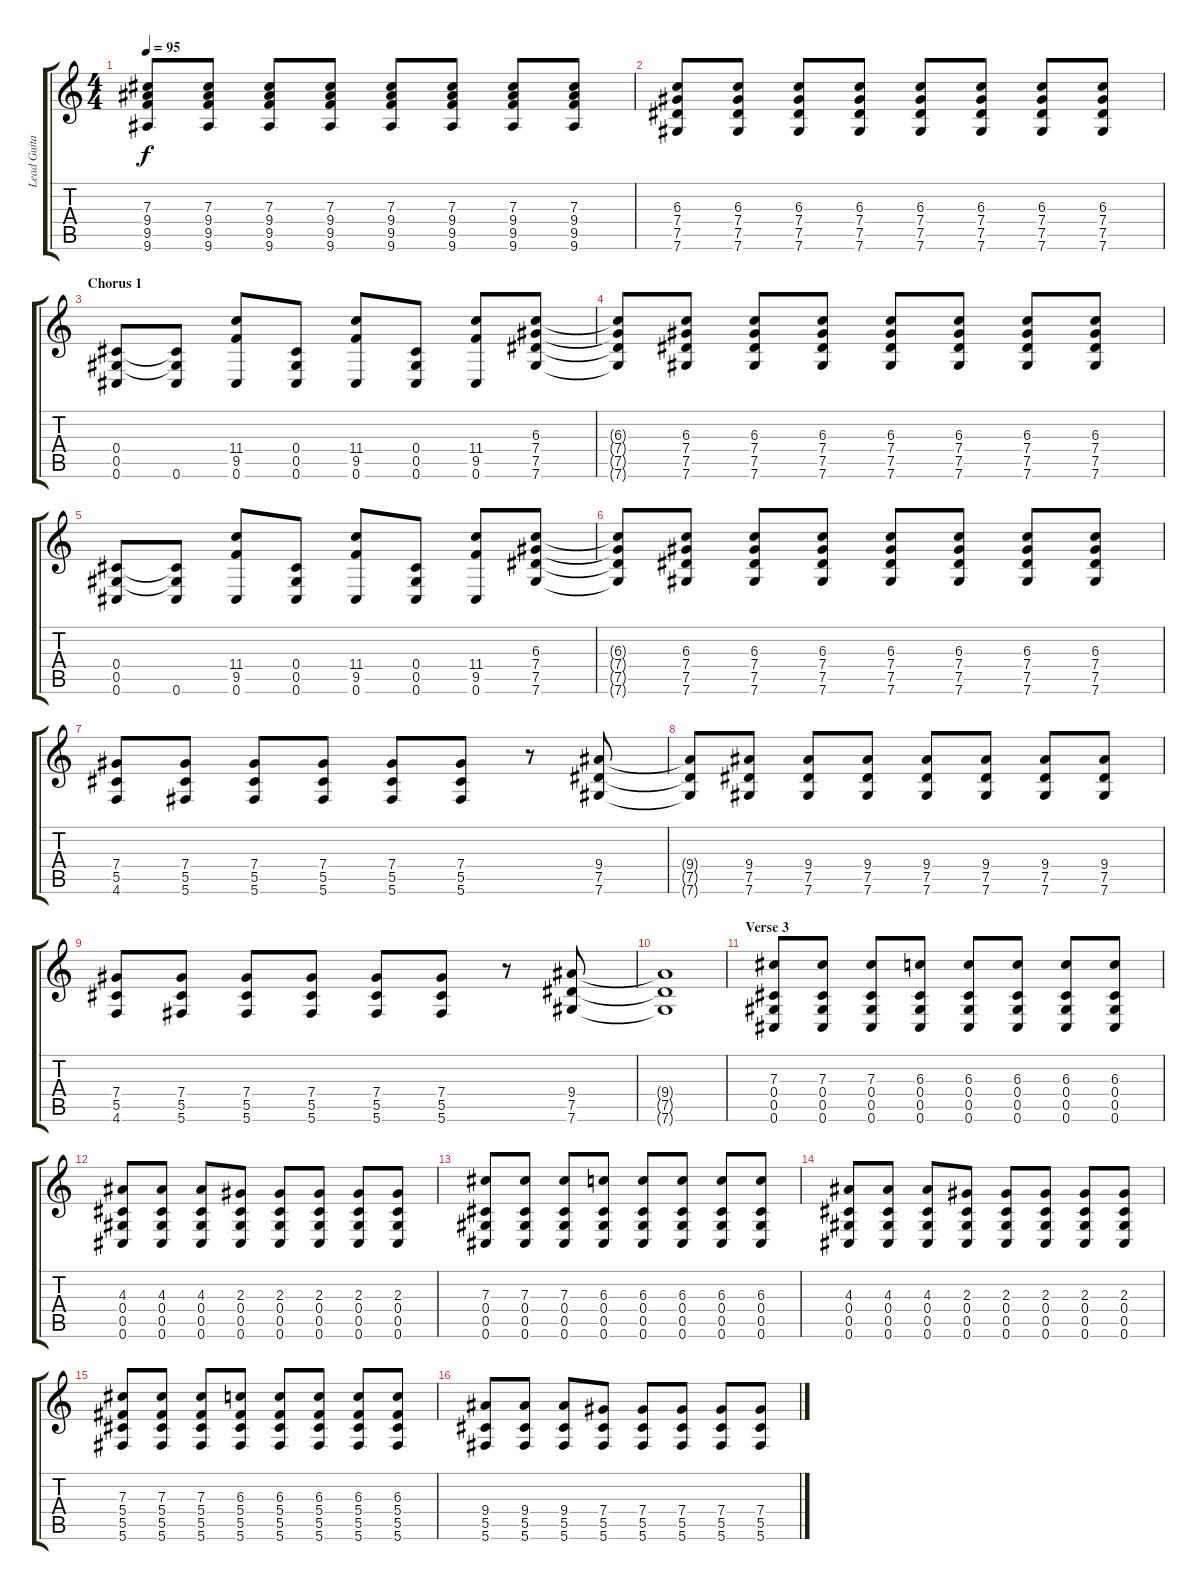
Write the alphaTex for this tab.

\track ("Lead Guitar" "Lead Guita") {instrument electricguitarjazz}
\staff {score tabs}
\tuning (Eb4 Bb3 Gb3 Db3 Ab2 Db2) {hide}
\ts (4 4)
\tempo 95
\clef g2
\ks c
(7.3 9.4 9.5 9.6).8{dy f} (7.3 9.4 9.5 9.6).8 (7.3 9.4 9.5 9.6).8 (7.3 9.4 9.5 9.6).8 (7.3 9.4 9.5 9.6).8 (7.3 9.4 9.5 9.6).8 (7.3 9.4 9.5 9.6).8 (7.3 9.4 9.5 9.6).8 |
(6.3 7.4 7.5 7.6).8 (6.3 7.4 7.5 7.6).8 (6.3 7.4 7.5 7.6).8 (6.3 7.4 7.5 7.6).8 (6.3 7.4 7.5 7.6).8 (6.3 7.4 7.5 7.6).8 (6.3 7.4 7.5 7.6).8 (6.3 7.4 7.5 7.6).8 |
\section ("" "Chorus 1")
(0.4 0.5 0.6).8 (0.4{t} 0.5{t} 0.6).8 (11.4 9.5 0.6).8 (0.4 0.5 0.6).8 (11.4 9.5 0.6).8 (0.4 0.5 0.6).8 (11.4 9.5 0.6).8 (6.3 7.4 7.5 7.6).8 |
(6.3{t} 7.4{t} 7.5{t} 7.6{t}).8 (6.3 7.4 7.5 7.6).8 (6.3 7.4 7.5 7.6).8 (6.3 7.4 7.5 7.6).8 (6.3 7.4 7.5 7.6).8 (6.3 7.4 7.5 7.6).8 (6.3 7.4 7.5 7.6).8 (6.3 7.4 7.5 7.6).8 |
(0.4 0.5 0.6).8 (0.4{t} 0.5{t} 0.6).8 (11.4 9.5 0.6).8 (0.4 0.5 0.6).8 (11.4 9.5 0.6).8 (0.4 0.5 0.6).8 (11.4 9.5 0.6).8 (6.3 7.4 7.5 7.6).8 |
(6.3{t} 7.4{t} 7.5{t} 7.6{t}).8 (6.3 7.4 7.5 7.6).8 (6.3 7.4 7.5 7.6).8 (6.3 7.4 7.5 7.6).8 (6.3 7.4 7.5 7.6).8 (6.3 7.4 7.5 7.6).8 (6.3 7.4 7.5 7.6).8 (6.3 7.4 7.5 7.6).8 |
(7.4 5.5 4.6).8 (7.4 5.5 5.6).8 (7.4 5.5 5.6).8 (7.4 5.5 5.6).8 (7.4 5.5 5.6).8 (7.4 5.5 5.6).8 r.8 (9.4 7.5 7.6).8 |
(9.4{t} 7.5{t} 7.6{t}).8 (9.4 7.5 7.6).8 (9.4 7.5 7.6).8 (9.4 7.5 7.6).8 (9.4 7.5 7.6).8 (9.4 7.5 7.6).8 (9.4 7.5 7.6).8 (9.4 7.5 7.6).8 |
(7.4 5.5 4.6).8 (7.4 5.5 5.6).8 (7.4 5.5 5.6).8 (7.4 5.5 5.6).8 (7.4 5.5 5.6).8 (7.4 5.5 5.6).8 r.8 (9.4 7.5 7.6).8 |
(9.4{t} 7.5{t} 7.6{t}).1 |
\section ("" "Verse 3")
(7.3 0.4 0.5 0.6).8 (7.3 0.4 0.5 0.6).8 (7.3 0.4 0.5 0.6).8 (6.3 0.4 0.5 0.6).8 (6.3 0.4 0.5 0.6).8 (6.3 0.4 0.5 0.6).8 (6.3 0.4 0.5 0.6).8 (6.3 0.4 0.5 0.6).8 |
(4.3 0.4 0.5 0.6).8 (4.3 0.4 0.5 0.6).8 (4.3 0.4 0.5 0.6).8 (2.3 0.4 0.5 0.6).8 (2.3 0.4 0.5 0.6).8 (2.3 0.4 0.5 0.6).8 (2.3 0.4 0.5 0.6).8 (2.3 0.4 0.5 0.6).8 |
(7.3 0.4 0.5 0.6).8 (7.3 0.4 0.5 0.6).8 (7.3 0.4 0.5 0.6).8 (6.3 0.4 0.5 0.6).8 (6.3 0.4 0.5 0.6).8 (6.3 0.4 0.5 0.6).8 (6.3 0.4 0.5 0.6).8 (6.3 0.4 0.5 0.6).8 |
(4.3 0.4 0.5 0.6).8 (4.3 0.4 0.5 0.6).8 (4.3 0.4 0.5 0.6).8 (2.3 0.4 0.5 0.6).8 (2.3 0.4 0.5 0.6).8 (2.3 0.4 0.5 0.6).8 (2.3 0.4 0.5 0.6).8 (2.3 0.4 0.5 0.6).8 |
(7.3 5.4 5.5 5.6).8 (7.3 5.4 5.5 5.6).8 (7.3 5.4 5.5 5.6).8 (6.3 5.4 5.5 5.6).8 (6.3 5.4 5.5 5.6).8 (6.3 5.4 5.5 5.6).8 (6.3 5.4 5.5 5.6).8 (6.3 5.4 5.5 5.6).8 |
(9.4 5.5 5.6).8 (9.4 5.5 5.6).8 (9.4 5.5 5.6).8 (7.4 5.5 5.6).8 (7.4 5.5 5.6).8 (7.4 5.5 5.6).8 (7.4 5.5 5.6).8 (7.4 5.5 5.6).8
